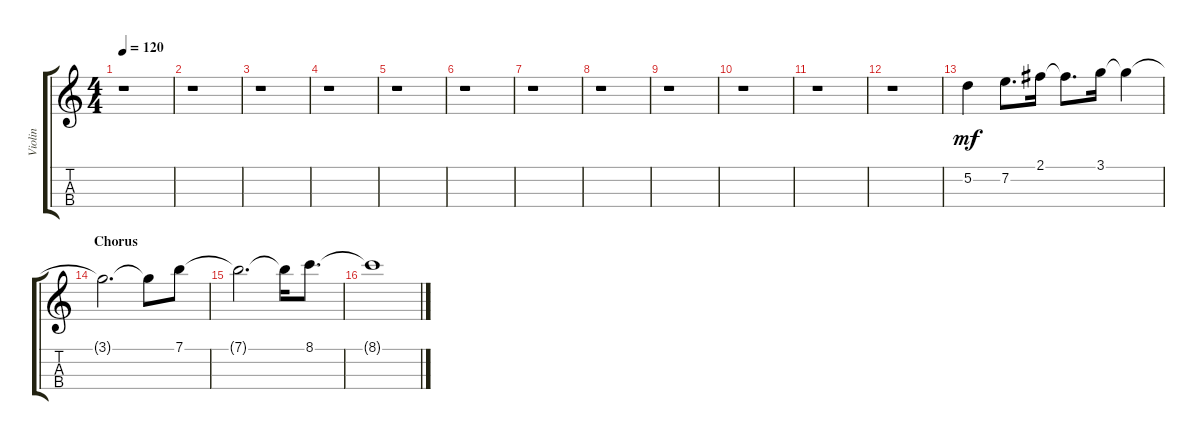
\track ("Violin" "Violin") {instrument stringensemble2}
\staff {score tabs}
\tuning (E5 A4 D4 G3) {hide}
\ts (4 4)
\tempo 120
\clef g2
\ks aminor
r.1{dy mf} |
r.1 |
r.1 |
r.1 |
r.1 |
r.1 |
r.1 |
r.1 |
r.1 |
r.1 |
r.1 |
r.1 |
5.2.4 7.2.8{d} 2.1.16 2.1{t}.8{d} 3.1.16 3.1{t}.4 |
\section ("" "Chorus")
3.1{t}.2{d} 3.1{t}.8 7.1.8 |
7.1{t}.2{d} 7.1{t}.16 8.1.8{d} |
8.1{t}.1
